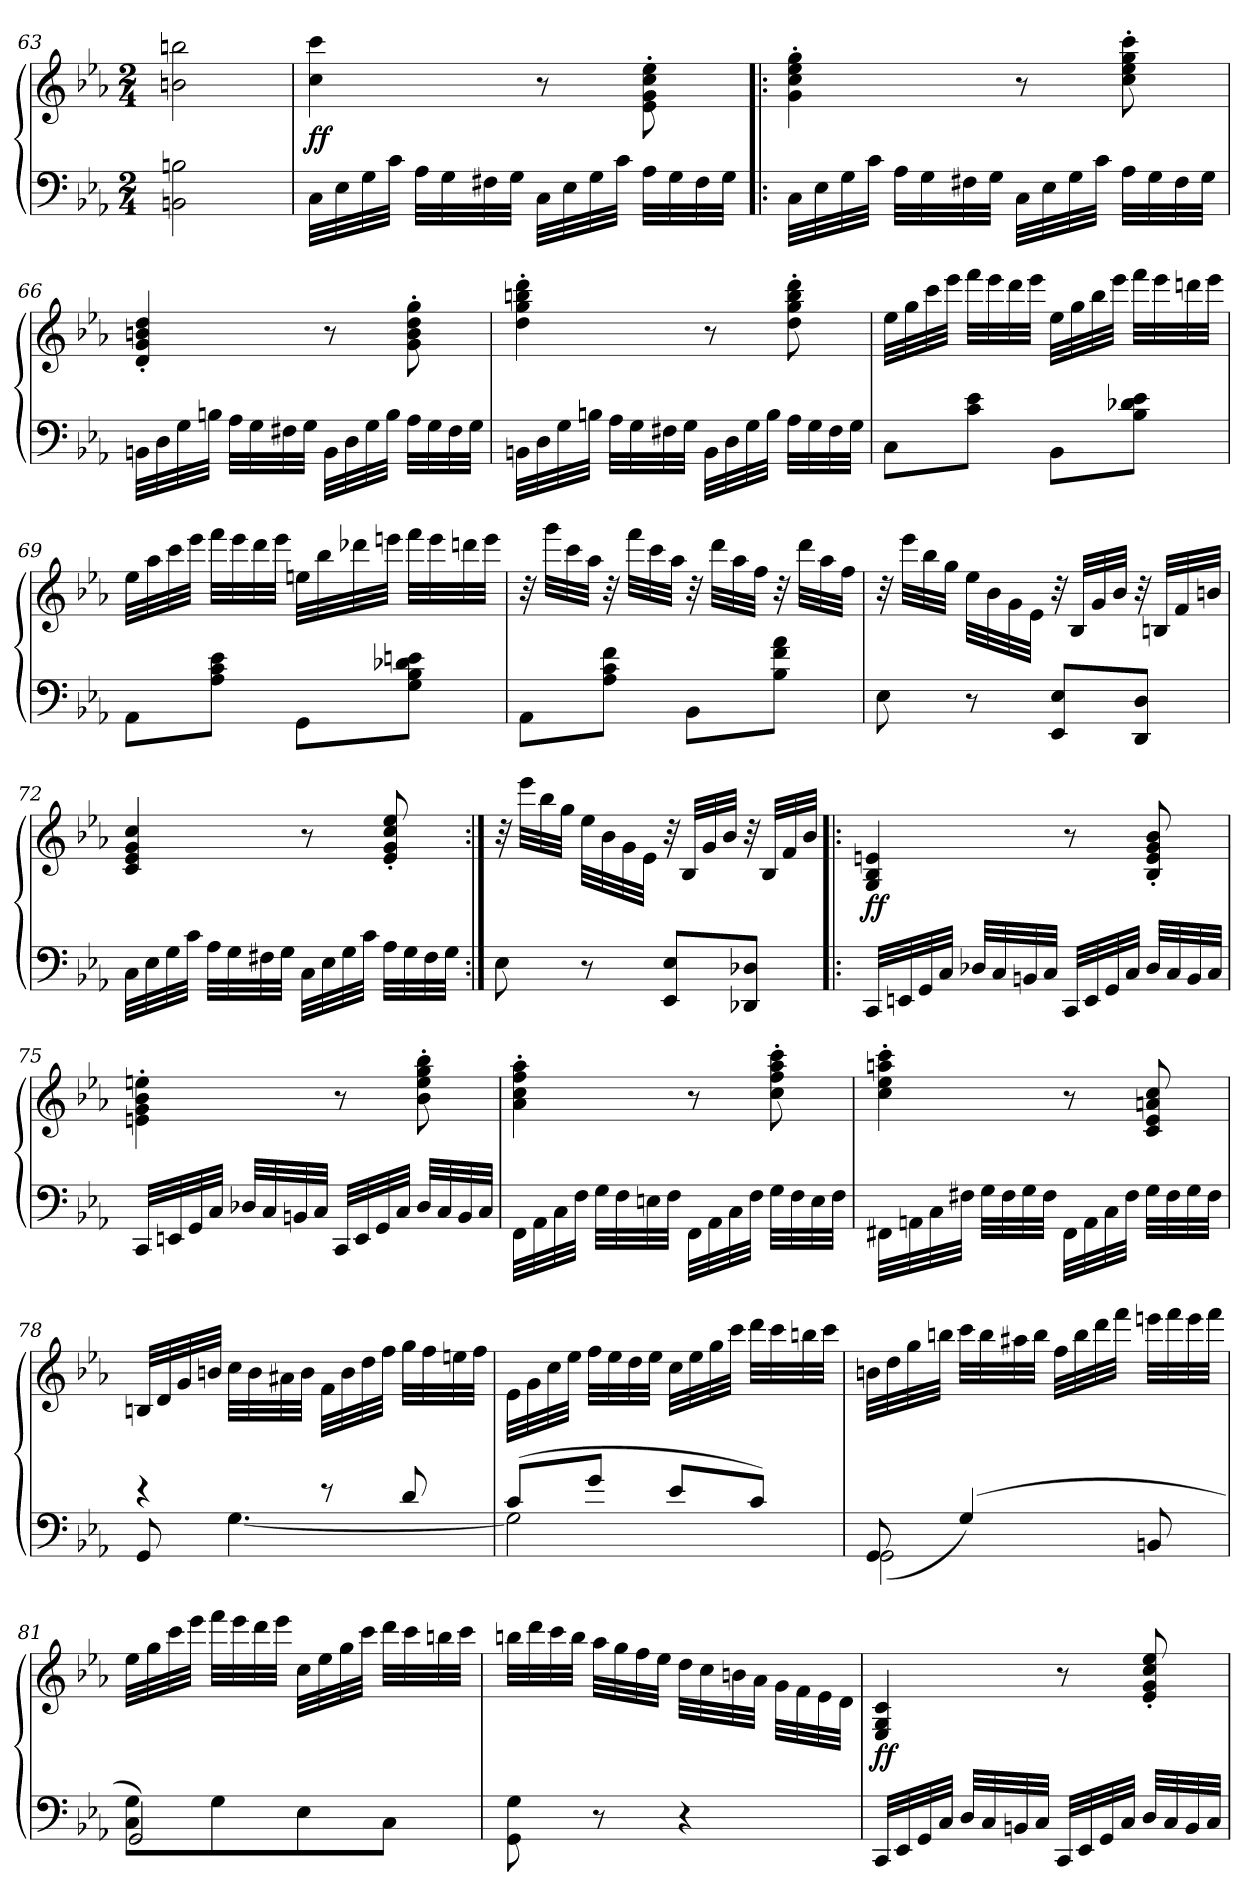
**kern	**kern	**dynam
*part1	*part1	*part1
*staff2	*staff1	*staff1/2
*clefF4	*clefG2	*
*k[b-e-a-]	*k[b-e-a-]	*
*E-:	*E-:	*
*M2/4	*M2/4	*
=63	=63	=63
2BBn\ 2Bn\	2bn\ 2bbn\	.
=64	=64	=64
32C\LLL	4cc\ 4ccc\	ff
32E-\	.	.
32G\	.	.
32c\JJJ	.	.
32A-\LLL	.	.
32G\	.	.
32F#X\	.	.
32G\JJJ	.	.
32C\LLL	8r	.
32E-\	.	.
32G\	.	.
32c\JJJ	.	.
32A-\LLL	8e-'\ 8g'\ 8cc'\ 8ee-'\	.
32G\	.	.
32F#\	.	.
32G\JJJ	.	.
=65!|:	=65!|:	=65!|:
32C\LLL	4g'\ 4cc'\ 4ee-'\ 4gg'\	.
32E-\	.	.
32G\	.	.
32c\JJJ	.	.
32A-\LLL	.	.
32G\	.	.
32F#X\	.	.
32G\JJJ	.	.
32C\LLL	8r	.
32E-\	.	.
32G\	.	.
32c\JJJ	.	.
32A-\LLL	8cc'\ 8ee-'\ 8gg'\ 8ccc'\	.
32G\	.	.
32F#\	.	.
32G\JJJ	.	.
=66	=66	=66
32BBn\LLL	4d'/ 4g'/ 4bn'/ 4dd'/	.
32D\	.	.
32G\	.	.
32Bn\JJJ	.	.
32A-\LLL	.	.
32G\	.	.
32F#X\	.	.
32G\JJJ	.	.
32BB\LLL	8r	.
32D\	.	.
32G\	.	.
32B\JJJ	.	.
32A-\LLL	8g'\ 8b'\ 8dd'\ 8gg'\	.
32G\	.	.
32F#\	.	.
32G\JJJ	.	.
=67	=67	=67
32BBn\LLL	4dd'\ 4gg'\ 4bbn'\ 4ddd'\	.
32D\	.	.
32G\	.	.
32Bn\JJJ	.	.
32A-\LLL	.	.
32G\	.	.
32F#X\	.	.
32G\JJJ	.	.
32BB\LLL	8r	.
32D\	.	.
32G\	.	.
32B\JJJ	.	.
32A-\LLL	8dd'\ 8gg'\ 8bb'\ 8ddd'\	.
32G\	.	.
32F#\	.	.
32G\JJJ	.	.
=68	=68	=68
8C\L	32ee-\LLL	.
.	32gg\	.
.	32ccc\	.
.	32eee-\JJJ	.
8c\ 8e-\J	32fff\LLL	.
.	32eee-\	.
.	32ddd\	.
.	32eee-\JJJ	.
8BB-\L	32ee-\LLL	.
.	32gg\	.
.	32bb-\	.
.	32eee-\JJJ	.
8B-\ 8d-X\ 8e-\J	32fff\LLL	.
.	32eee-\	.
.	32dddn\	.
.	32eee-\JJJ	.
=69	=69	=69
8AA-\L	32ee-\LLL	.
.	32aa-\	.
.	32ccc\	.
.	32eee-\JJJ	.
8A-\ 8c\ 8e-\J	32fff\LLL	.
.	32eee-\	.
.	32ddd\	.
.	32eee-\JJJ	.
8GG\L	32een\LLL	.
.	32bb-\	.
.	32ddd-X\	.
.	32eeen\JJJ	.
8G\ 8B-\ 8d-X\ 8en\J	32fff\LLL	.
.	32eee\	.
.	32dddn\	.
.	32eee\JJJ	.
=70	=70	=70
8AA-\L	32r	.
.	32ggg\LLL	.
.	32ccc\	.
.	32aa-\JJJ	.
8A-\ 8c\ 8f\J	32r	.
.	32fff\LLL	.
.	32ccc\	.
.	32aa-\JJJ	.
8BB-\L	32r	.
.	32ddd\LLL	.
.	32aa-\	.
.	32ff\JJJ	.
8B-\ 8f\ 8a-\J	32r	.
.	32ddd\LLL	.
.	32aa-\	.
.	32ff\JJJ	.
=71	=71	=71
8E-\	32r	.
.	32eee-\LLL	.
.	32bb-\	.
.	32gg\JJJ	.
8r	32ee-\LLL	.
.	32b-\	.
.	32g\	.
.	32e-\JJJ	.
8EE-/ 8E-/L	32r	.
.	32B-/LLL	.
.	32g/	.
.	32b-/JJJ	.
8DD/ 8D/J	32r	.
.	32Bn/LLL	.
.	32f/	.
.	32bn/JJJ	.
=72	=72	=72
32C\LLL	4c/ 4e-/ 4g/ 4cc/	.
32E-\	.	.
32G\	.	.
32c\JJJ	.	.
32A-\LLL	.	.
32G\	.	.
32F#X\	.	.
32G\JJJ	.	.
32C\LLL	8r	.
32E-\	.	.
32G\	.	.
32c\JJJ	.	.
32A-\LLL	8e-'/ 8g'/ 8cc'/ 8ee-'/	.
32G\	.	.
32F#\	.	.
32G\JJJ	.	.
=73:|!	=73:|!	=73:|!
8E-\	32r	.
.	32eee-\LLL	.
.	32bb-\	.
.	32gg\JJJ	.
8r	32ee-\LLL	.
.	32b-\	.
.	32g\	.
.	32e-\JJJ	.
8EE-/ 8E-/L	32r	.
.	32B-/LLL	.
.	32g/	.
.	32b-/JJJ	.
8DD-X/ 8D-X/J	32r	.
.	32B-/LLL	.
.	32f/	.
.	32b-/JJJ	.
=74!|:	=74!|:	=74!|:
32CC/LLL	4G/ 4B-/ 4en/	ff
32EEn/	.	.
32GG/	.	.
32C/JJJ	.	.
32D-X/LLL	.	.
32C/	.	.
32BBn/	.	.
32C/JJJ	.	.
32CC/LLL	8r	.
32EE/	.	.
32GG/	.	.
32C/JJJ	.	.
32D-/LLL	8B-'/ 8e'/ 8g'/ 8b-'/	.
32C/	.	.
32BB/	.	.
32C/JJJ	.	.
=75	=75	=75
32CC/LLL	4en'\ 4g'\ 4b-'\ 4een'\	.
32EEn/	.	.
32GG/	.	.
32C/JJJ	.	.
32D-X/LLL	.	.
32C/	.	.
32BBn/	.	.
32C/JJJ	.	.
32CC/LLL	8r	.
32EE/	.	.
32GG/	.	.
32C/JJJ	.	.
32D-/LLL	8b-'\ 8ee'\ 8gg'\ 8bb-'\	.
32C/	.	.
32BB/	.	.
32C/JJJ	.	.
=76	=76	=76
32FF\LLL	4a-'\ 4cc'\ 4ff'\ 4aa-'\	.
32AA-\	.	.
32C\	.	.
32F\JJJ	.	.
32G\LLL	.	.
32F\	.	.
32En\	.	.
32F\JJJ	.	.
32FF\LLL	8r	.
32AA-\	.	.
32C\	.	.
32F\JJJ	.	.
32G\LLL	8cc'\ 8ff'\ 8aa-'\ 8ccc'\	.
32F\	.	.
32E\	.	.
32F\JJJ	.	.
=77	=77	=77
32FF#X\LLL	4cc'\ 4ee-'\ 4aan'\ 4ccc'\	.
32AAn\	.	.
32C\	.	.
32F#X\JJJ	.	.
32G\LLL	.	.
32F#\	.	.
32G\	.	.
32F#\JJJ	.	.
32FF#\LLL	8r	.
32AA\	.	.
32C\	.	.
32F#\JJJ	.	.
32G\LLL	8c/ 8e-/ 8an/ 8cc/	.
32F#\	.	.
32G\	.	.
32F#\JJJ	.	.
=78	=78	=78
*^	*	*
4r	8GG/	32Bn/LLL	.
.	.	32d/	.
.	.	32g/	.
.	.	32bn/JJJ	.
.	[4.G\	32cc\LLL	.
.	.	32b\	.
.	.	32a#X\	.
.	.	32b\JJJ	.
8r	.	32f\LLL	.
.	.	32b\	.
.	.	32dd\	.
.	.	32ff\JJJ	.
8d/	.	32gg\LLL	.
.	.	32ff\	.
.	.	32een\	.
.	.	32ff\JJJ	.
=79	=79	=79	=79
(8c/L	2G\]	32e-\LLL	.
.	.	32g\	.
.	.	32cc\	.
.	.	32ee-\JJJ	.
8g/J	.	32ff\LLL	.
.	.	32ee-\	.
.	.	32dd\	.
.	.	32ee-\JJJ	.
8e-/L	.	32cc\LLL	.
.	.	32ee-\	.
.	.	32gg\	.
.	.	32ccc\JJJ	.
8c/J)	.	32ddd\LLL	.
.	.	32ccc\	.
.	.	32bbn\	.
.	.	32ccc\JJJ	.
=80	=80	=80	=80
8GG/	(2GG\	32bn\LLL	.
.	.	32dd\	.
.	.	32gg\	.
.	.	32bbn\JJJ	.
(4G/)	.	32ccc\LLL	.
.	.	32bb\	.
.	.	32aa#X\	.
.	.	32bb\JJJ	.
.	.	32ff\LLL	.
.	.	32bb\	.
.	.	32ddd\	.
.	.	32fff\JJJ	.
8BBn/	.	32eeen\LLL	.
.	.	32fff\	.
.	.	32eee\	.
.	.	32fff\JJJ	.
=81	=81	=81	=81
8C\ 8G\L	2GG/)	32ee-\LLL	.
.	.	32gg\	.
.	.	32ccc\	.
.	.	32eee-\JJJ	.
8G\	.	32fff\LLL	.
.	.	32eee-\	.
.	.	32ddd\	.
.	.	32eee-\JJJ	.
8E-\	.	32cc\LLL	.
.	.	32ee-\	.
.	.	32gg\	.
.	.	32ccc\JJJ	.
8C\J	.	32ddd\LLL	.
.	.	32ccc\	.
.	.	32bbn\	.
.	.	32ccc\JJJ	.
*v	*v	*	*
=82	=82	=82
8GG\ 8G\	32bbn\LLL	.
.	32ddd\	.
.	32ccc\	.
.	32bb\JJJ	.
8r	32aa-\LLL	.
.	32gg\	.
.	32ff\	.
.	32ee-\JJJ	.
4r	32dd\LLL	.
.	32cc\	.
.	32bn\	.
.	32a-\JJJ	.
.	32g\LLL	.
.	32f\	.
.	32e-\	.
.	32d\JJJ	.
=83	=83	=83
32CC/LLL	4E-/ 4G/ 4c/	ff
32EE-/	.	.
32GG/	.	.
32C/JJJ	.	.
32D/LLL	.	.
32C/	.	.
32BBn/	.	.
32C/JJJ	.	.
32CC/LLL	8r	.
32EE-/	.	.
32GG/	.	.
32C/JJJ	.	.
32D/LLL	8e-'/ 8g'/ 8cc'/ 8ee-'/	.
32C/	.	.
32BB/	.	.
32C/JJJ	.	.
=	=	=
*-	*-	*-
